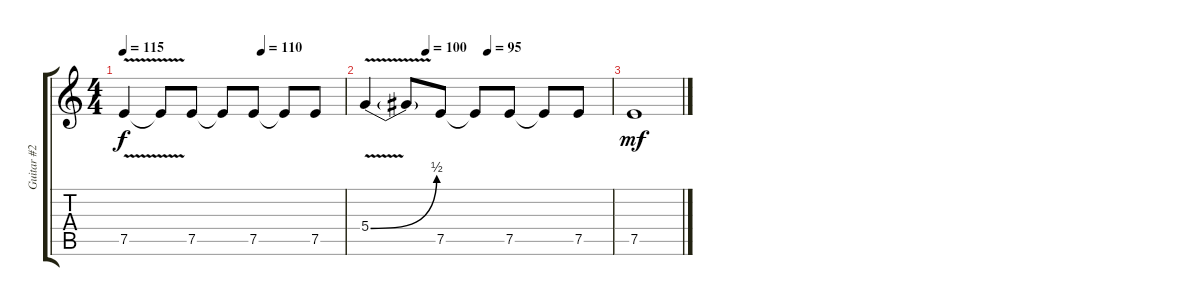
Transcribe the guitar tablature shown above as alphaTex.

\track ("Guitar #2" "Guitar #2") {instrument distortionguitar}
\staff {score tabs}
\tuning (E4 B3 G3 D3 A2 E2) {hide}
\ts (4 4)
\tempo 115
\tempo (110 0.625)
\clef g2
\ks c
7.5{v}.4{dy f} 7.5{t}.8 7.5.8 7.5{t}.8 7.5.8 7.5{t}.8 7.5.8 |
\tempo (100 0.25)
\tempo (95 0.5)
5.4{be (bend 0 0 60 2) v}.4 5.4{t}.8 7.5.8 7.5{t}.8 7.5.8 7.5{t}.8 7.5.8 |
7.5.1{dy mf}
